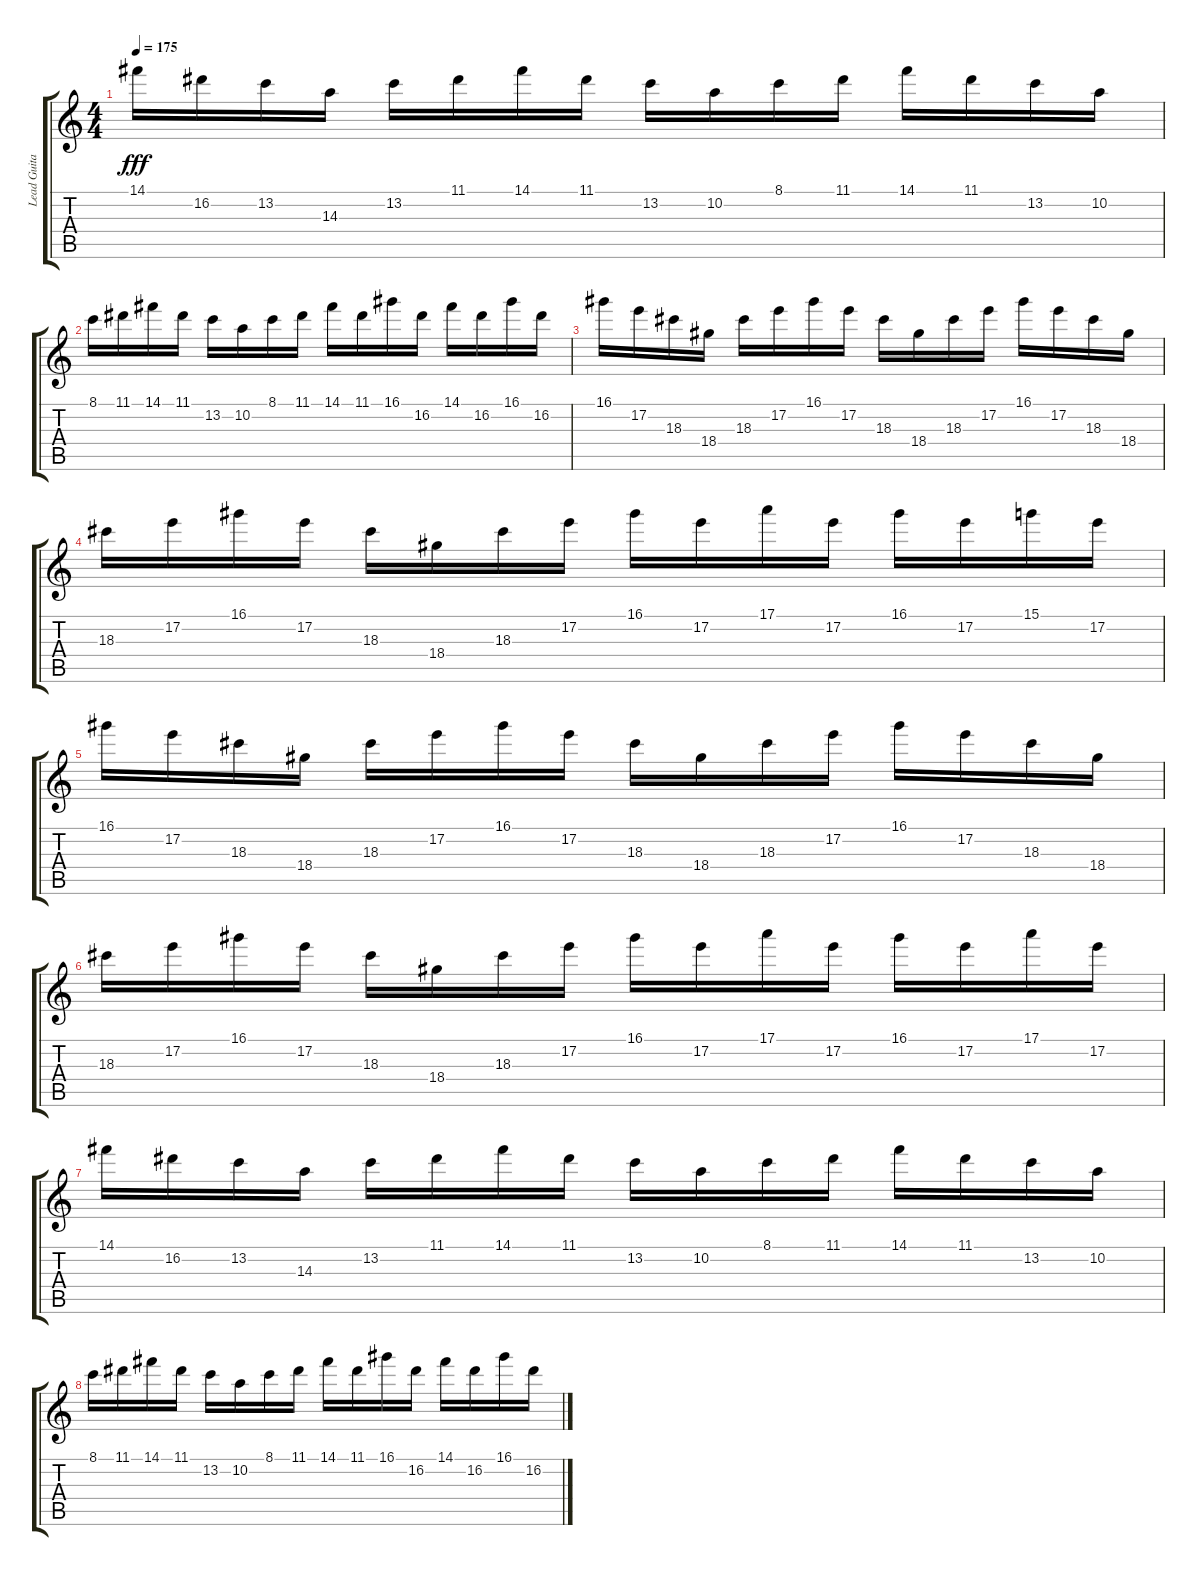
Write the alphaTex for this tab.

\track ("Lead Guitar" "Lead Guita") {instrument distortionguitar}
\staff {score tabs}
\tuning (E4 B3 G3 D3 A2 E2) {hide}
\ts (4 4)
\tempo 175
\clef g2
\ks c
14.1.16{dy fff} 16.2.16 13.2.16 14.3.16 13.2.16 11.1.16 14.1.16 11.1.16 13.2.16 10.2.16 8.1.16 11.1.16 14.1.16 11.1.16 13.2.16 10.2.16 |
8.1.16 11.1.16 14.1.16 11.1.16 13.2.16 10.2.16 8.1.16 11.1.16 14.1.16 11.1.16 16.1.16 16.2.16 14.1.16 16.2.16 16.1.16 16.2.16 |
16.1.16 17.2.16 18.3.16 18.4.16 18.3.16 17.2.16 16.1.16 17.2.16 18.3.16 18.4.16 18.3.16 17.2.16 16.1.16 17.2.16 18.3.16 18.4.16 |
18.3.16 17.2.16 16.1.16 17.2.16 18.3.16 18.4.16 18.3.16 17.2.16 16.1.16 17.2.16 17.1.16 17.2.16 16.1.16 17.2.16 15.1.16 17.2.16 |
16.1.16 17.2.16 18.3.16 18.4.16 18.3.16 17.2.16 16.1.16 17.2.16 18.3.16 18.4.16 18.3.16 17.2.16 16.1.16 17.2.16 18.3.16 18.4.16 |
18.3.16 17.2.16 16.1.16 17.2.16 18.3.16 18.4.16 18.3.16 17.2.16 16.1.16 17.2.16 17.1.16 17.2.16 16.1.16 17.2.16 17.1.16 17.2.16 |
14.1.16 16.2.16 13.2.16 14.3.16 13.2.16 11.1.16 14.1.16 11.1.16 13.2.16 10.2.16 8.1.16 11.1.16 14.1.16 11.1.16 13.2.16 10.2.16 |
8.1.16 11.1.16 14.1.16 11.1.16 13.2.16 10.2.16 8.1.16 11.1.16 14.1.16 11.1.16 16.1.16 16.2.16 14.1.16 16.2.16 16.1.16 16.2.16
